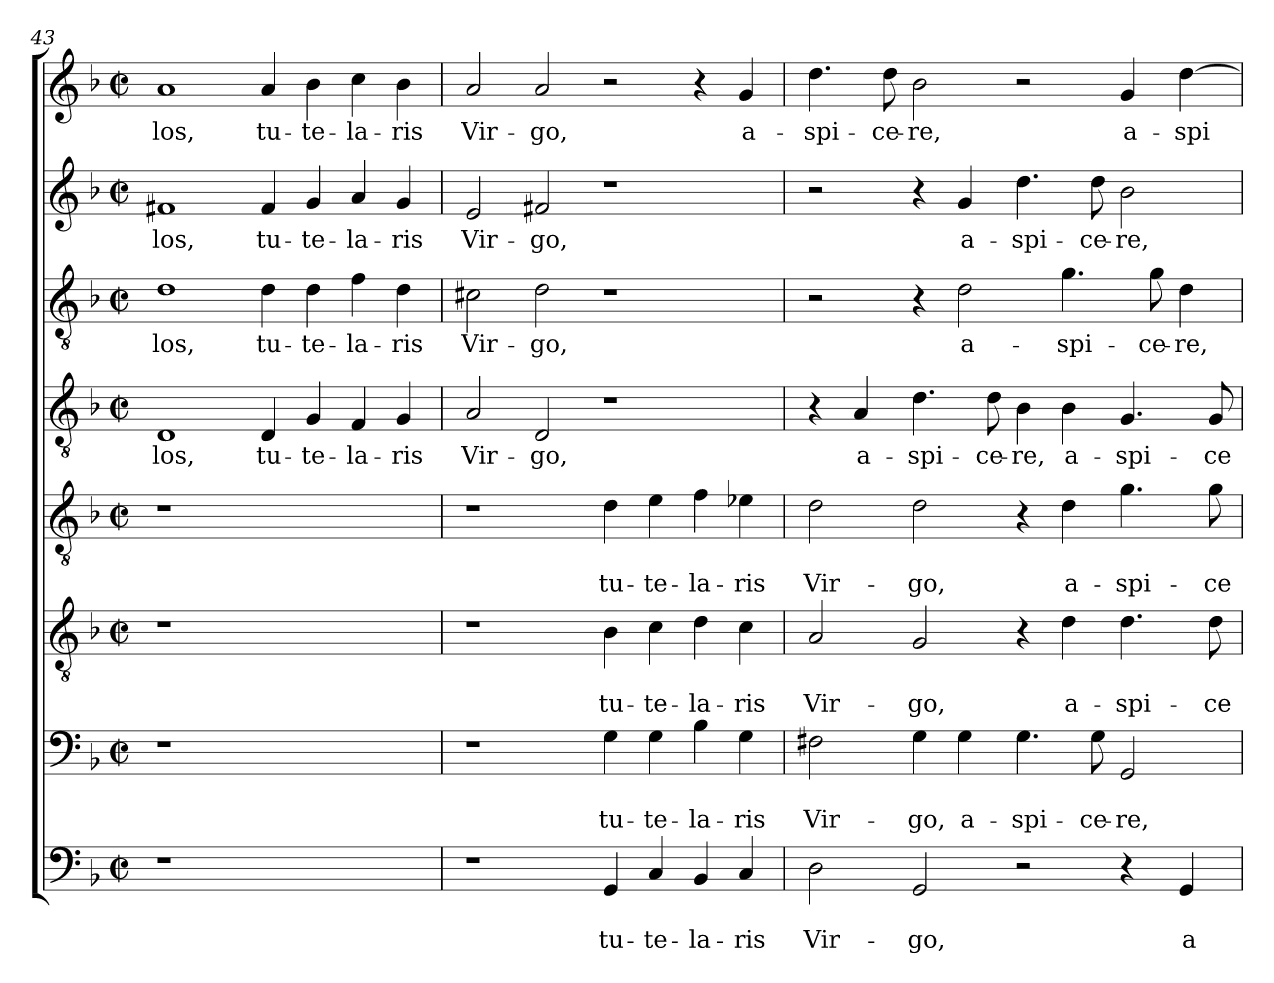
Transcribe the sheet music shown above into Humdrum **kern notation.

**kern	**text	**text	**kern	**text	**text	**kern	**text	**text	**kern	**text	**text	**kern	**text	**kern	**text	**kern	**text	**kern	**text
*part8	*part8	*part8	*part7	*part7	*part7	*part6	*part6	*part6	*part5	*part5	*part5	*part4	*part4	*part3	*part3	*part2	*part2	*part1	*part1
*staff8	*staff8	*staff8	*staff7	*staff7	*staff7	*staff6	*staff6	*staff6	*staff5	*staff5	*staff5	*staff4	*staff4	*staff3	*staff3	*staff2	*staff2	*staff1	*staff1
*clefF4	*	*	*clefF4	*	*	*clefGv2	*	*	*clefGv2	*	*	*clefGv2	*	*clefGv2	*	*clefG2	*	*clefG2	*
*k[b-]	*	*	*k[b-]	*	*	*k[b-]	*	*	*k[b-]	*	*	*k[b-]	*	*k[b-]	*	*k[b-]	*	*k[b-]	*
*F:	*	*	*F:	*	*	*F:	*	*	*F:	*	*	*F:	*	*F:	*	*F:	*	*F:	*
*M2/2	*	*	*M2/2	*	*	*M2/2	*	*	*M2/2	*	*	*M2/2	*	*M2/2	*	*M2/2	*	*M2/2	*
*met(c|)	*	*	*met(c|)	*	*	*met(c|)	*	*	*met(c|)	*	*	*met(c|)	*	*met(c|)	*	*met(c|)	*	*met(c|)	*
=43	=43	=43	=43	=43	=43	=43	=43	=43	=43	=43	=43	=43	=43	=43	=43	=43	=43	=43	=43
!	!	!	!	!	!	!	!	!	!	!	!	!	!LO:LY:b	!	!LO:LY:b	!	!LO:LY:b	!	!LO:LY:b
1r	.	.	1r	.	.	1r	.	.	1r	.	.	1D	-los,	1d	-los,	1f#X	-los,	1a	-los,
!	!	!	!	!	!	!	!	!	!	!	!	!	!LO:LY:b	!	!LO:LY:b	!	!LO:LY:b	!	!LO:LY:b
1ryy	.	.	1ryy	.	.	1ryy	.	.	1ryy	.	.	4D/	tu-	4d\	tu-	4f#/	tu-	4a/	tu-
!	!	!	!	!	!	!	!	!	!	!	!	!	!LO:LY:b	!	!LO:LY:b	!	!LO:LY:b	!	!LO:LY:b
.	.	.	.	.	.	.	.	.	.	.	.	4G/	-te-	4d\	-te-	4g/	-te-	4b-\	-te-
!	!	!	!	!	!	!	!	!	!	!	!	!	!LO:LY:b	!	!LO:LY:b	!	!LO:LY:b	!	!LO:LY:b
.	.	.	.	.	.	.	.	.	.	.	.	4F/	-la-	4f\	-la-	4a/	-la-	4cc\	-la-
!	!	!	!	!	!	!	!	!	!	!	!	!	!LO:LY:b	!	!LO:LY:b	!	!LO:LY:b	!	!LO:LY:b
.	.	.	.	.	.	.	.	.	.	.	.	4G/	-ris	4d\	-ris	4g/	-ris	4b-\	-ris
=44	=44	=44	=44	=44	=44	=44	=44	=44	=44	=44	=44	=44	=44	=44	=44	=44	=44	=44	=44
!	!	!	!	!	!	!	!	!	!	!	!	!	!LO:LY:b	!	!LO:LY:b	!	!LO:LY:b	!	!LO:LY:b
1r	.	.	1r	.	.	1r	.	.	1r	.	.	2A/	Vir-	2c#X\	Vir-	2e/	Vir-	2a/	Vir-
!	!	!	!	!	!	!	!	!	!	!	!	!	!LO:LY:b	!	!LO:LY:b	!	!LO:LY:b	!	!LO:LY:b
.	.	.	.	.	.	.	.	.	.	.	.	2D/	-go,	2d\	-go,	2f#X/	-go,	2a/	-go,
!	!	!LO:LY:b	!	!	!LO:LY:b	!	!	!LO:LY:b	!	!	!LO:LY:b	!	!	!	!	!	!	!	!
4GG/	.	tu-	4G\	.	tu-	4B-\	.	tu-	4d\	.	tu-	1r	.	1r	.	1r	.	2r	.
!	!	!LO:LY:b	!	!	!LO:LY:b	!	!	!LO:LY:b	!	!	!LO:LY:b	!	!	!	!	!	!	!	!
4C/	.	-te-	4G\	.	-te-	4c\	.	-te-	4e\	.	-te-	.	.	.	.	.	.	.	.
!	!	!LO:LY:b	!	!	!LO:LY:b	!	!	!LO:LY:b	!	!	!LO:LY:b	!	!	!	!	!	!	!	!
4BB-/	.	-la-	4B-\	.	-la-	4d\	.	-la-	4f\	.	-la-	.	.	.	.	.	.	4r	.
!	!	!LO:LY:b	!	!	!LO:LY:b	!	!	!LO:LY:b	!	!	!LO:LY:b	!	!	!	!	!	!	!	!LO:LY:b
4C/	.	-ris	4G\	.	-ris	4c\	.	-ris	4e-X\	.	-ris	.	.	.	.	.	.	4g/	a-
!!LO:PB:g=z
=45	=45	=45	=45	=45	=45	=45	=45	=45	=45	=45	=45	=45	=45	=45	=45	=45	=45	=45	=45
!	!	!LO:LY:b	!	!	!LO:LY:b	!	!	!LO:LY:b	!	!	!LO:LY:b	!	!	!	!	!	!	!	!LO:LY:b
2D\	.	Vir-	2F#X\	.	Vir-	2A/	.	Vir-	2d\	.	Vir-	4r	.	2r	.	2r	.	4.dd\	-spi-
!	!	!	!	!	!	!	!	!	!	!	!	!	!LO:LY:b	!	!	!	!	!	!
.	.	.	.	.	.	.	.	.	.	.	.	4A/	a-	.	.	.	.	.	.
!	!	!	!	!	!	!	!	!	!	!	!	!	!	!	!	!	!	!	!LO:LY:b
.	.	.	.	.	.	.	.	.	.	.	.	.	.	.	.	.	.	8dd\	-ce-
!	!	!LO:LY:b	!	!	!LO:LY:b	!	!	!LO:LY:b	!	!	!LO:LY:b	!	!LO:LY:b	!	!	!	!	!	!LO:LY:b
2GG/	.	-go,	4G\	.	-go,	2G/	.	-go,	2d\	.	-go,	4.d\	-spi-	4r	.	4r	.	2b-\	-re,
!	!	!	!	!	!LO:LY:b	!	!	!	!	!	!	!	!	!	!LO:LY:b	!	!LO:LY:b	!	!
.	.	.	4G\	.	a-	.	.	.	.	.	.	.	.	2d\	a-	4g/	a-	.	.
!	!	!	!	!	!	!	!	!	!	!	!	!	!LO:LY:b	!	!	!	!	!	!
.	.	.	.	.	.	.	.	.	.	.	.	8d\	-ce-	.	.	.	.	.	.
!	!	!	!	!	!LO:LY:b	!	!	!	!	!	!	!	!LO:LY:b	!	!	!	!LO:LY:b	!	!
2r	.	.	4.G\	.	-spi-	4r	.	.	4r	.	.	4B-\	-re,	.	.	4.dd\	-spi-	2r	.
!	!	!	!	!	!	!	!	!LO:LY:b	!	!	!LO:LY:b	!	!LO:LY:b	!	!LO:LY:b	!	!	!	!
.	.	.	.	.	.	4d\	.	a-	4d\	.	a-	4B-\	a-	4.g\	-spi-	.	.	.	.
!	!	!	!	!	!LO:LY:b	!	!	!	!	!	!	!	!	!	!	!	!LO:LY:b	!	!
.	.	.	8G\	.	-ce-	.	.	.	.	.	.	.	.	.	.	8dd\	-ce-	.	.
!	!	!	!	!	!LO:LY:b	!	!	!LO:LY:b	!	!	!LO:LY:b	!	!LO:LY:b	!	!	!	!LO:LY:b	!	!LO:LY:b
4r	.	.	2GG/	.	-re,	4.d\	.	-spi-	4.g\	.	-spi-	4.G/	-spi-	.	.	2b-\	-re,	4g/	a-
!	!	!	!	!	!	!	!	!	!	!	!	!	!	!	!LO:LY:b	!	!	!	!
.	.	.	.	.	.	.	.	.	.	.	.	.	.	8g\	-ce-	.	.	.	.
!	!	!LO:LY:b	!	!	!	!	!	!	!	!	!	!	!	!	!LO:LY:b	!	!	!	!LO:LY:b
4GG/	.	a-	.	.	.	.	.	.	.	.	.	.	.	4d\	-re,	.	.	[4dd\	-spi-
!	!	!	!	!	!	!	!	!LO:LY:b	!	!	!LO:LY:b	!	!LO:LY:b	!	!	!	!	!	!
.	.	.	.	.	.	8d\	.	-ce-	8g\	.	-ce-	8G/	-ce-	.	.	.	.	.	.
=	=	=	=	=	=	=	=	=	=	=	=	=	=	=	=	=	=	=	=
*-	*-	*-	*-	*-	*-	*-	*-	*-	*-	*-	*-	*-	*-	*-	*-	*-	*-	*-	*-
